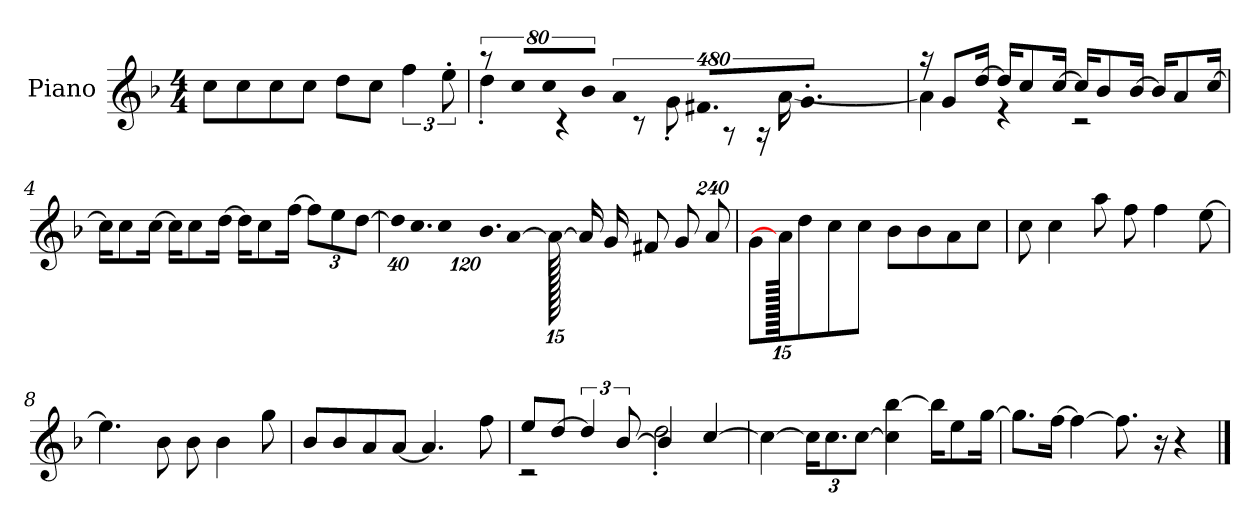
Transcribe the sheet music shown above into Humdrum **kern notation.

**kern
*part1
*staff1
*I"Piano
*I'P-no
*clefG2
*k[b-]
*M4/4
*MM90
=1
8cc\L
8cc\
8cc\
8cc\J
8dd\L
8cc\J
6ff\
12ee'\
=2
!LO:N:vis=8
*^
640%71r	4dd'\
!LO:N:vis=8	!
640%71cc/L	.
!LO:N:vis=8	!
640%71cc/	.
.	4r
!LO:N:vis=8	!
640%71b-/J	.
!LO:N:vis=4	!
1920%427a/	.
.	8r
.	8g'\
9.f#X/L	.
.	8r
9.g'/J	.
.	16r
.	[16a\
1920ryy	.
=3	=3
16r	4a\]
8g/L	.
[16dd/Jk	.
16dd/KL]	4r
8cc/	.
[16cc/Jk	.
16cc/KL]	2r
8b-/	.
[16b-/Jk	.
16b-/KL]	.
8a/	.
[16cc/Jk	.
*v	*v
!!LO:LB:g=z
=4
16cc\KL]
8cc\
[16cc\Jk
16cc\KL]
8cc\
[16dd\Jk
16dd\KL]
8cc\
[16ff\Jk
*Xbrackettup
12ff\L]
12ee\
[12dd\J
=5
!LO:N:vis=32
640%23dd\KLL]
!LO:N:vis=16.
960%103cc\J
!LO:N:vis=8
960%137cc\
!LO:N:vis=16.
960%103b-\L
[384%41a\J
1920a\_
16a/LL]
16g/J
8f#X/J
8g/L
[1920%239a/J
=6
8g\L
1920a/]
8dd\
8cc\
8cc\J
8b-\L
8b-\
8a\
8cc\J
=7
8cc\
4cc\
8aa\
8ff\
4ff\
[8ee\
=8
4.ee\]
8b-\
8b-\
4b-\
8gg\
!!LO:LB:g=z
=9
8b-/L
8b-/
8a/
[8a/J
4.a/]
8ff\
=10
*^
8ee/L	2r
[8dd/J	.
*brackettup	*
6dd/]	.
[12b-/	.
4b-/]	2dd'\
[4cc/	.
*v	*v
=11
4cc\_
*Xbrackettup
24cc\KL]
12.cc\
[12cc\J
4cc\] [4bb-\
16bb-\KL]
8ee\
[16gg\Jk
=12
8.gg\L]
[16ff\Jk
4ff\_
8.ff\]
16r
4r
==
*-
